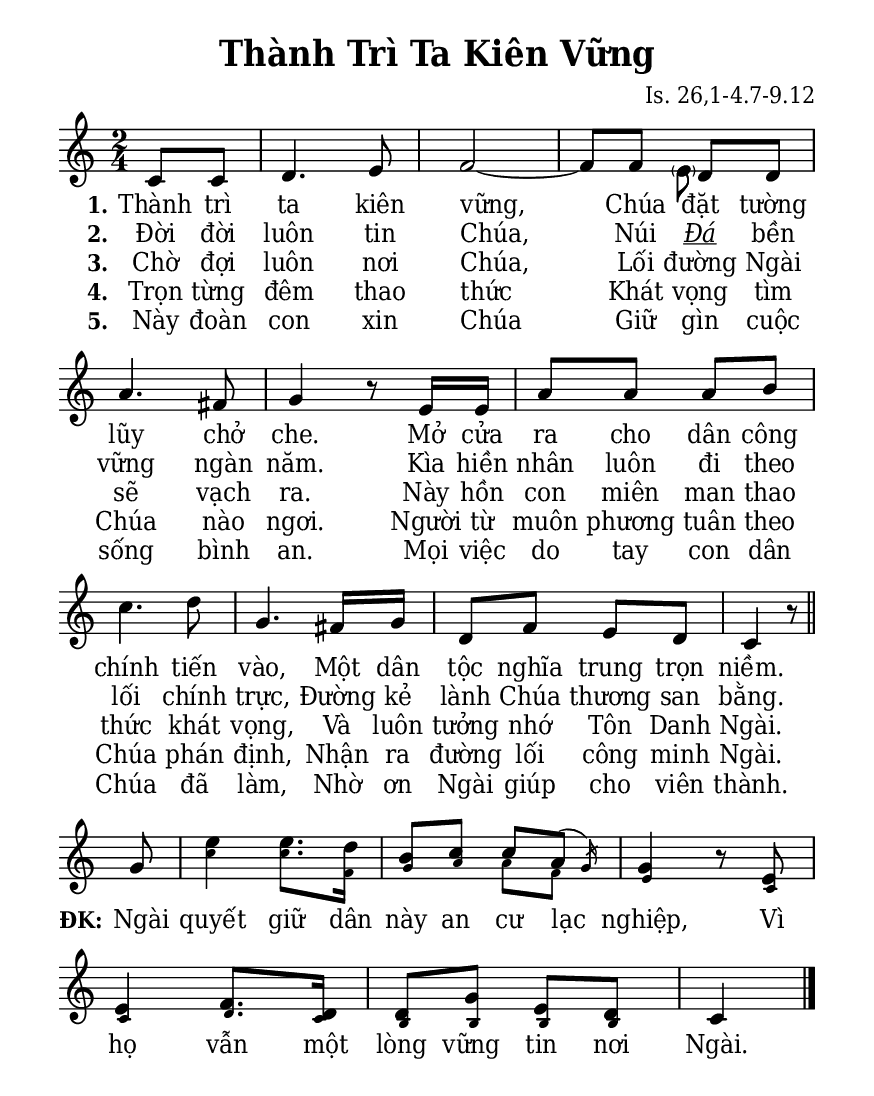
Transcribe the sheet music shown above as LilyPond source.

% Cài đặt chung\
\version "2.22.1"
\include "english.ly"

\header {
  title = "Thành Trì Ta Kiên Vững"
  composer = "Is. 26,1-4.7-9.12"
  %arranger = "Lm. Kim Long"
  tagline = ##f
}

% Nhạc phiên khúc
nhacPhienKhucSop = \relative c' {
  \partial 4 c8 c |
  d4. e8 |
  f2 ~ |
  f8 f
  <<
    {
      d
    }
    \new Voice = "beSop" {
      \voiceTwo
      \stemDown
      \once \override NoteColumn.force-hshift = #-1.2
      \parenthesize
      e
    }
  >>
  \oneVoice
  d |
  a'4. fs8 |
  g4 r8 e16 e |
  a8 a a b |
  c4. d8 |
  g,4. fs16 g |
  d8 f e d |
  c4 r8 \bar "||" \break
  
  g' |
  e'4 e8. d16 |
  b8 c c
  \afterGrace a ({
    \override Flag.stroke-style = #"grace"
    g16)}
  \revert Flag.stroke-style
  g4 r8 e |
  e4 f8. d16 |
  d8 g e d |
  c4 \bar "|."
}

nhacPhienKhucAlto = \relative c'' {
  r4 |
  R2*9
  r4.
  g8 |
  c4 c8. f,16 |
  g8 a a [f] |
  e4 r8 c |
  c4 d8. c16 |
  b8 b b b |
  c4
}

% Lời phiên khúc
loiPhienKhucSop = \lyrics {
  <<
    {
      \set stanza = "1."
      Thành trì ta kiên vững,
      Chúa đặt tường lũy chở che.
      Mở cửa ra cho dân công chính tiến vào,
      Một dân tộc nghĩa trung trọn niềm.
    }
    \new Lyrics {
	    \set associatedVoice = "beSop"
	    \set stanza = "2."
	    Đời đời luôn tin Chúa,
	    Núi \markup { \italic \underline "Đá" }
	    bền vững ngàn năm.
	    Kìa hiền nhân luôn đi theo lối chính trực,
	    Đường kẻ lành Chúa thương san bằng.
    }
    \new Lyrics {
	    \set associatedVoice = "beSop"
	    \set stanza = "3."
	    Chờ đợi luôn nơi Chúa,
	    Lối đường Ngài sẽ vạch ra.
	    Này hồn con miên man thao thức khát vọng,
	    Và luôn tưởng nhớ Tôn Danh Ngài.
    }
    \new Lyrics {
	    \set associatedVoice = "beSop"
	    \set stanza = "4."
	    Trọn từng đêm thao thức
	    Khát vọng tìm Chúa nào ngơi.
	    Người từ muôn phương tuân theo Chúa phán định,
	    Nhận ra đường lối công minh Ngài.
    }
    \new Lyrics {
	    \set associatedVoice = "beSop"
	    \set stanza = "5."
	    Này đoàn con xin Chúa
	    Giữ gìn cuộc sống bình an.
	    Mọi việc do tay con dân Chúa đã làm,
	    Nhờ ơn Ngài giúp cho viên thành.
    }
  >>
  \set stanza = "ĐK:"
  Ngài quyết giữ dân này an cư lạc nghiệp,
  Vì họ vẫn một lòng vững tin nơi Ngài.
}

% Dàn trang
\paper {
  #(set-paper-size "a5")
  top-margin = 10\mm
  bottom-margin = 10\mm
  left-margin = 10\mm
  right-margin = 10\mm
  indent = #0
  #(define fonts
	 (make-pango-font-tree "Deja Vu Serif Condensed"
	 		       "Deja Vu Serif Condensed"
			       "Deja Vu Serif Condensed"
			       (/ 20 20)))
  print-page-number = ##f
  system-system-spacing = #'((basic-distance . 0.1) (padding . 2))
}

TongNhip = {
  \key c \major \time 2/4
  \set Timing.beamExceptions = #'()
  \set Timing.baseMoment = #(ly:make-moment 1/4)
}

% Đổi kích thước nốt cho bè phụ
notBePhu =
#(define-music-function (font-size music) (number? ly:music?)
   (for-some-music
     (lambda (m)
       (if (music-is-of-type? m 'rhythmic-event)
           (begin
             (set! (ly:music-property m 'tweaks)
                   (cons `(font-size . ,font-size)
                         (ly:music-property m 'tweaks)))
             #t)
           #f))
     music)
   music)

\score {
  \new ChoirStaff <<
    \new Staff \with {
        \consists "Merge_rests_engraver"
        printPartCombineTexts = ##f
      }
      <<
      \new Voice \TongNhip \partCombine 
        \nhacPhienKhucSop
        \notBePhu -3 { \nhacPhienKhucAlto }
      \new NullVoice = beSop \nhacPhienKhucSop
      \new Lyrics \lyricsto beSop \loiPhienKhucSop
      >>
  >>
  \layout {
    %\override Staff.TimeSignature.transparent = ##t
    \override Lyrics.LyricSpace.minimum-distance = #0.8
    \override Score.BarNumber.break-visibility = ##(#f #f #f)
    \override Score.SpacingSpanner.uniform-stretching = ##t
  } 
}
